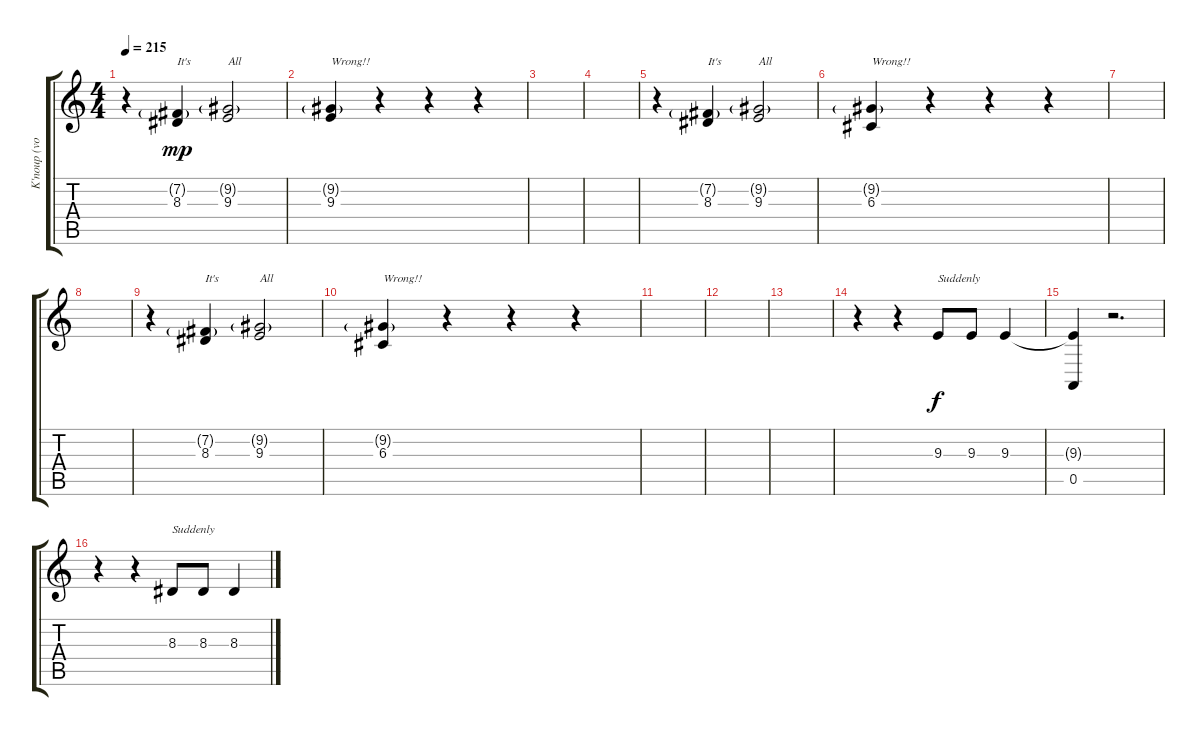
\track ("K'noup (vocal)" "K'noup (vo") {instrument violin}
\staff {score tabs}
\tuning (E4 B3 G3 D3 A2 E2) {hide}
\ts (4 4)
\tempo 215
\clef g2
\ks c
r.4{dy mp} (7.2{g} 8.3).4{txt "It's "} (9.2{g} 9.3).2{txt "All "} |
(9.2{g} 9.3).4{txt "Wrong!!"} r.4 r.4 r.4 |
|
|
r.4 (7.2{g} 8.3).4{txt "It's "} (9.2{g} 9.3).2{txt "All "} |
(9.2{g} 6.3).4{txt "Wrong!!"} r.4 r.4 r.4 |
|
|
r.4 (7.2{g} 8.3).4{txt "It's "} (9.2{g} 9.3).2{txt "All "} |
(9.2{g} 6.3).4{txt "Wrong!!"} r.4 r.4 r.4 |
|
|
|
r.4 r.4 9.3.8{txt "Suddenly" dy f} 9.3.8 9.3.4 |
(9.3{t} 0.5).4 r.2{d} |
r.4 r.4 8.3.8{txt "Suddenly"} 8.3.8 8.3.4
